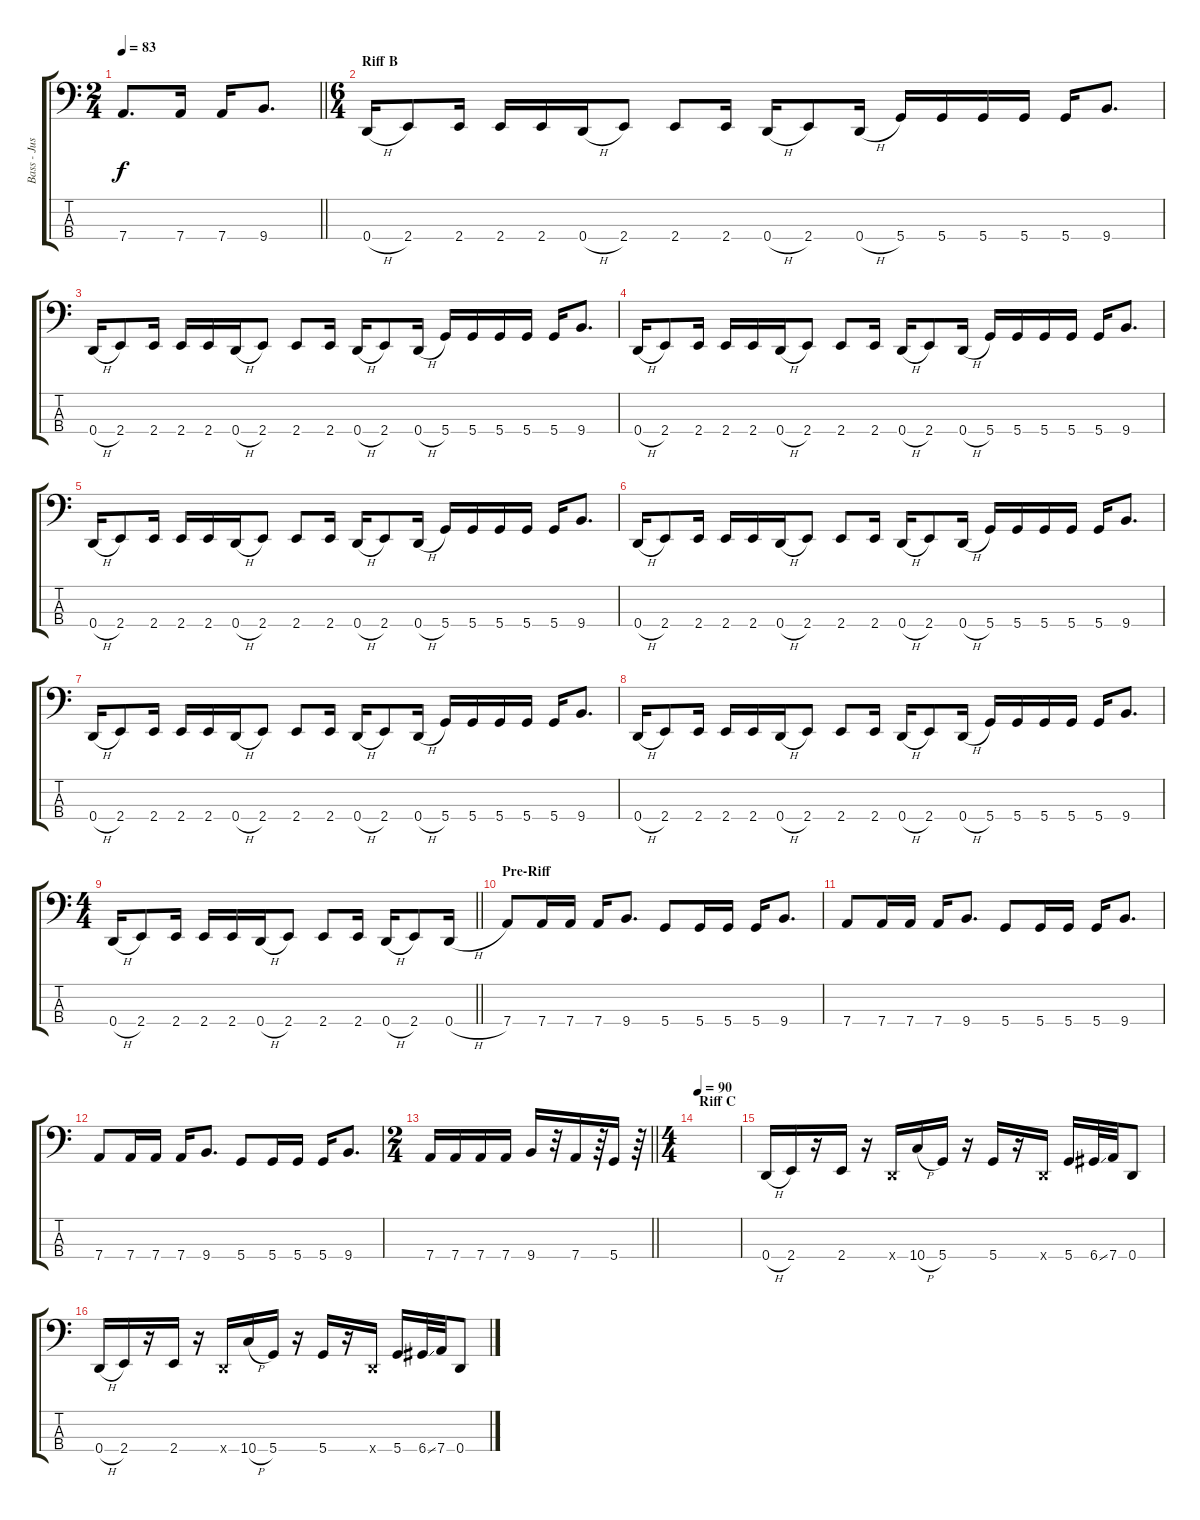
\track ("Bass - Justin Chancellor " "Bass - Jus") {instrument electricbassfinger}
\staff {score tabs}
\tuning (G2 D2 A1 D1) {hide}
\ts (2 4)
\tempo 83
\clef f4
\barLineRight lightlight
\ks c
7.4.8{d dy f} 7.4.16 7.4.16 9.4.8{d} |
\ts (6 4)
\section ("" "Riff B")
0.4{h}.16 2.4.8 2.4.16 2.4.16 2.4.16 0.4{h}.16 2.4.8 2.4.8 2.4.16 0.4{h}.16 2.4.8 0.4{h}.16 5.4.16 5.4.16 5.4.16 5.4.16 5.4.16 9.4.8{d} |
0.4{h}.16 2.4.8 2.4.16 2.4.16 2.4.16 0.4{h}.16 2.4.8 2.4.8 2.4.16 0.4{h}.16 2.4.8 0.4{h}.16 5.4.16 5.4.16 5.4.16 5.4.16 5.4.16 9.4.8{d} |
0.4{h}.16 2.4.8 2.4.16 2.4.16 2.4.16 0.4{h}.16 2.4.8 2.4.8 2.4.16 0.4{h}.16 2.4.8 0.4{h}.16 5.4.16 5.4.16 5.4.16 5.4.16 5.4.16 9.4.8{d} |
0.4{h}.16 2.4.8 2.4.16 2.4.16 2.4.16 0.4{h}.16 2.4.8 2.4.8 2.4.16 0.4{h}.16 2.4.8 0.4{h}.16 5.4.16 5.4.16 5.4.16 5.4.16 5.4.16 9.4.8{d} |
0.4{h}.16 2.4.8 2.4.16 2.4.16 2.4.16 0.4{h}.16 2.4.8 2.4.8 2.4.16 0.4{h}.16 2.4.8 0.4{h}.16 5.4.16 5.4.16 5.4.16 5.4.16 5.4.16 9.4.8{d} |
0.4{h}.16 2.4.8 2.4.16 2.4.16 2.4.16 0.4{h}.16 2.4.8 2.4.8 2.4.16 0.4{h}.16 2.4.8 0.4{h}.16 5.4.16 5.4.16 5.4.16 5.4.16 5.4.16 9.4.8{d} |
0.4{h}.16 2.4.8 2.4.16 2.4.16 2.4.16 0.4{h}.16 2.4.8 2.4.8 2.4.16 0.4{h}.16 2.4.8 0.4{h}.16 5.4.16 5.4.16 5.4.16 5.4.16 5.4.16 9.4.8{d} |
\ts (4 4)
\barLineRight lightlight
0.4{h}.16 2.4.8 2.4.16 2.4.16 2.4.16 0.4{h}.16 2.4.8 2.4.8 2.4.16 0.4{h}.16 2.4.8 0.4{h}.16 |
\section ("" "Pre-Riff")
7.4.8 7.4.16 7.4.16 7.4.16 9.4.8{d} 5.4.8 5.4.16 5.4.16 5.4.16 9.4.8{d} |
7.4.8 7.4.16 7.4.16 7.4.16 9.4.8{d} 5.4.8 5.4.16 5.4.16 5.4.16 9.4.8{d} |
7.4.8 7.4.16 7.4.16 7.4.16 9.4.8{d} 5.4.8 5.4.16 5.4.16 5.4.16 9.4.8{d} |
\ts (2 4)
\barLineRight lightlight
7.4.16 7.4.16 7.4.16 7.4.16 9.4.16 r.32 7.4.16 r.64 5.4.16 r.64 |
\ts (4 4)
\section ("" "Riff C")
\tempo 90
|
0.4{h}.16 2.4.16 r.16 2.4.16 r.16 0.4{x}.16 10.4{h}.16 5.4.16 r.16 5.4.16 r.16 0.4{x}.16 5.4.16 6.4{ss}.32 7.4.32 0.4.8 |
0.4{h}.16 2.4.16 r.16 2.4.16 r.16 0.4{x}.16 10.4{h}.16 5.4.16 r.16 5.4.16 r.16 0.4{x}.16 5.4.16 6.4{ss}.32 7.4.32 0.4.8
